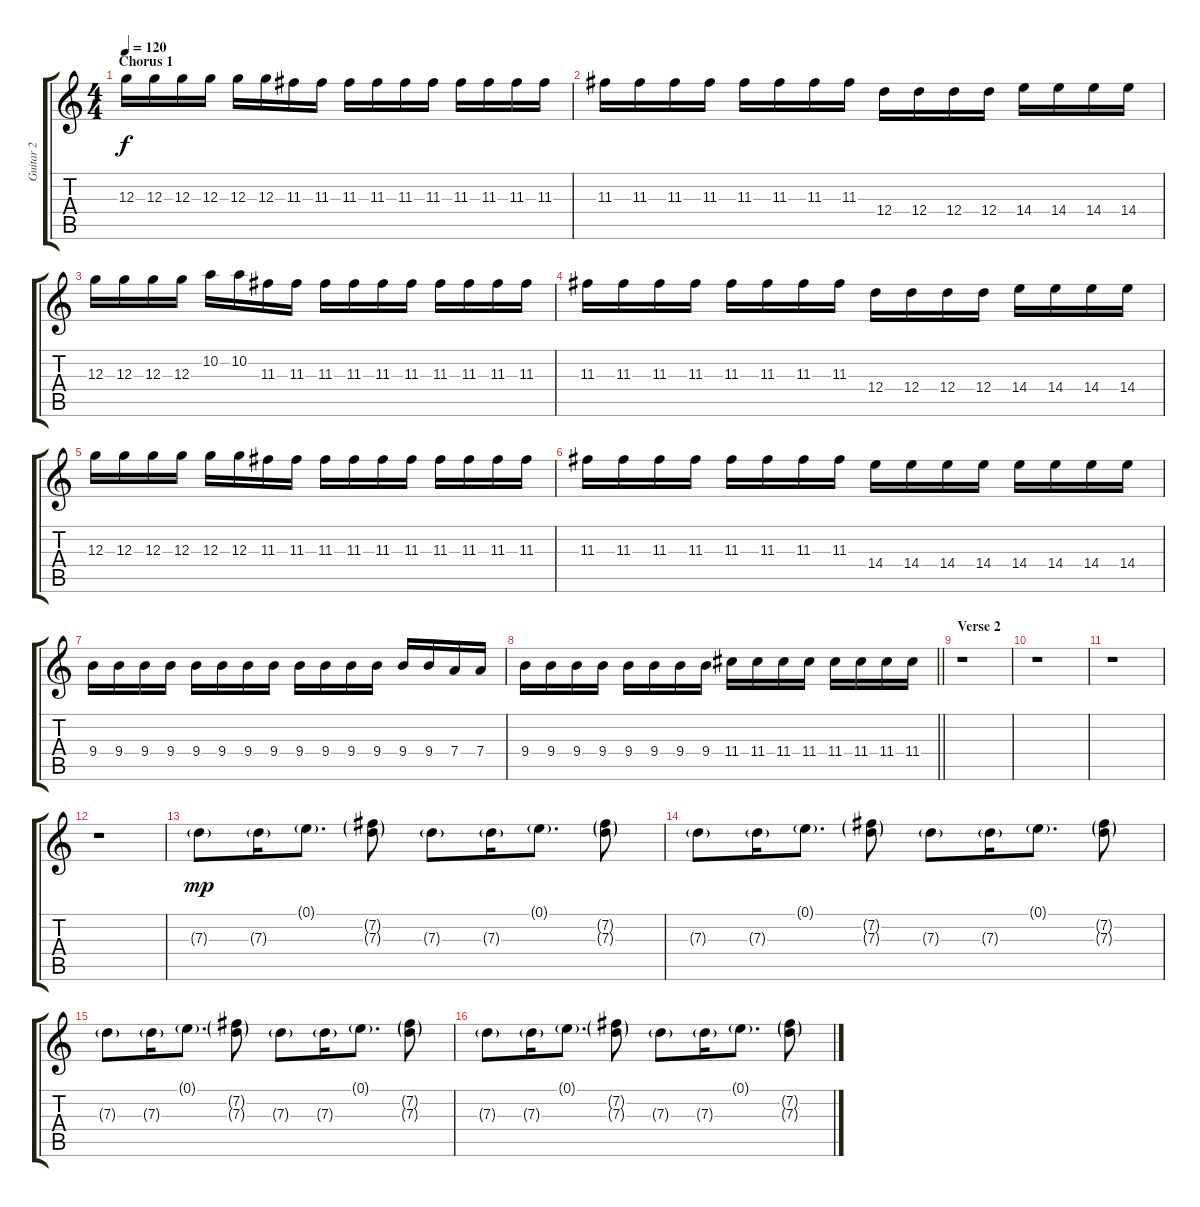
\track ("Guitar 2" "Guitar 2") {instrument electricguitarjazz bank 255}
\staff {score tabs}
\tuning (E4 B3 G3 D3 A2 D2) {hide}
\ts (4 4)
\section ("" "Chorus 1")
\tempo 120
\clef g2
\ks c
12.3.16{dy f volume 7} 12.3.16 12.3.16 12.3.16 12.3.16 12.3.16 11.3.16 11.3.16 11.3.16 11.3.16 11.3.16 11.3.16 11.3.16 11.3.16 11.3.16 11.3.16 |
11.3.16 11.3.16 11.3.16 11.3.16 11.3.16 11.3.16 11.3.16 11.3.16 12.4.16 12.4.16 12.4.16 12.4.16 14.4.16 14.4.16 14.4.16 14.4.16 |
12.3.16 12.3.16 12.3.16 12.3.16 10.2.16 10.2.16 11.3.16 11.3.16 11.3.16 11.3.16 11.3.16 11.3.16 11.3.16 11.3.16 11.3.16 11.3.16 |
11.3.16 11.3.16 11.3.16 11.3.16 11.3.16 11.3.16 11.3.16 11.3.16 12.4.16 12.4.16 12.4.16 12.4.16 14.4.16 14.4.16 14.4.16 14.4.16 |
12.3.16 12.3.16 12.3.16 12.3.16 12.3.16 12.3.16 11.3.16 11.3.16 11.3.16 11.3.16 11.3.16 11.3.16 11.3.16 11.3.16 11.3.16 11.3.16 |
11.3.16 11.3.16 11.3.16 11.3.16 11.3.16 11.3.16 11.3.16 11.3.16 14.4.16 14.4.16 14.4.16 14.4.16 14.4.16 14.4.16 14.4.16 14.4.16 |
9.4.16 9.4.16 9.4.16 9.4.16 9.4.16 9.4.16 9.4.16 9.4.16 9.4.16 9.4.16 9.4.16 9.4.16 9.4.16 9.4.16 7.4.16 7.4.16 |
\barLineRight lightlight
9.4.16 9.4.16 9.4.16 9.4.16 9.4.16 9.4.16 9.4.16 9.4.16 11.4.16 11.4.16 11.4.16 11.4.16 11.4.16 11.4.16 11.4.16 11.4.16 |
\section ("" "Verse 2")
r.1 |
r.1 |
r.1 |
r.1{volume 13} |
7.3{g}.8{dy mp} 7.3{g}.16 0.1{g}.8{d} (7.2{g} 7.3{g}).8 7.3{g}.8 7.3{g}.16 0.1{g}.8{d} (7.2{g} 7.3{g}).8 |
7.3{g}.8 7.3{g}.16 0.1{g}.8{d} (7.2{g} 7.3{g}).8 7.3{g}.8 7.3{g}.16 0.1{g}.8{d} (7.2{g} 7.3{g}).8 |
7.3{g}.8 7.3{g}.16 0.1{g}.8{d} (7.2{g} 7.3{g}).8 7.3{g}.8 7.3{g}.16 0.1{g}.8{d} (7.2{g} 7.3{g}).8 |
7.3{g}.8 7.3{g}.16 0.1{g}.8{d} (7.2{g} 7.3{g}).8 7.3{g}.8 7.3{g}.16 0.1{g}.8{d} (7.2{g} 7.3{g}).8
